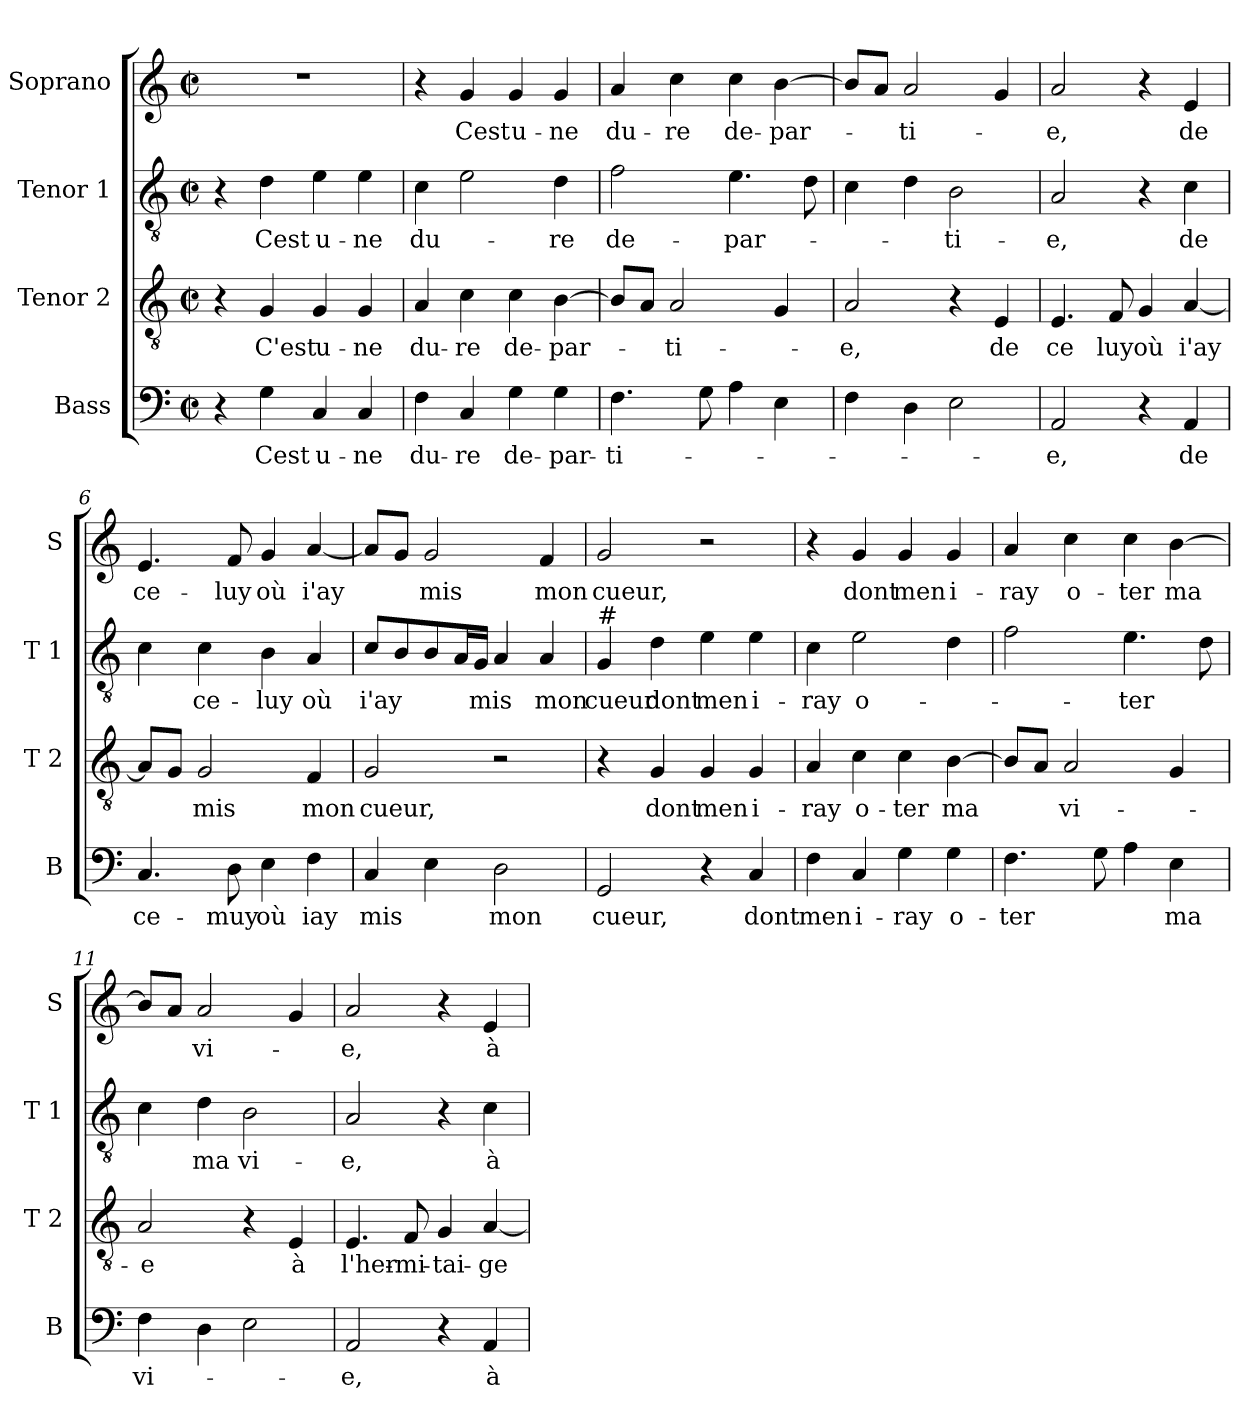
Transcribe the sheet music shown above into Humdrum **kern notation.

**kern	**text	**kern	**text	**kern	**text	**kern	**text
*part4	*part4	*part3	*part3	*part2	*part2	*part1	*part1
*staff4	*staff4	*staff3	*staff3	*staff2	*staff2	*staff1	*staff1
*I"Bass	*	*I"Tenor 2	*	*I"Tenor 1	*	*I"Soprano	*
*I'B	*	*I'T 2	*	*I'T 1	*	*I'S	*
*clefF4	*	*clefGv2	*	*clefGv2	*	*clefG2	*
*k[]	*	*k[]	*	*k[]	*	*k[]	*
*C:	*	*C:	*	*C:	*	*C:	*
*M2/2	*	*M2/2	*	*M2/2	*	*M2/2	*
*met(c|)	*	*met(c|)	*	*met(c|)	*	*met(c|)	*
=1	=1	=1	=1	=1	=1	=1	=1
4r	.	4r	.	4r	.	1r	.
!	!LO:LY:b	!	!LO:LY:b	!	!LO:LY:b	!	!
4G\	Cest	4G/	C'est	4d\	Cest	.	.
!	!LO:LY:b	!	!LO:LY:b	!	!LO:LY:b	!	!
4C/	u-	4G/	u-	4e\	u-	.	.
!	!LO:LY:b	!	!LO:LY:b	!	!LO:LY:b	!	!
4C/	-ne	4G/	-ne	4e\	-ne	.	.
=2	=2	=2	=2	=2	=2	=2	=2
!	!LO:LY:b	!	!LO:LY:b	!	!LO:LY:b	!	!
4F\	du-	4A/	du-	4c\	du-	4r	.
!	!LO:LY:b	!	!LO:LY:b	!	!	!	!LO:LY:b
4C/	-re	4c\	-re	2e\	.	4g/	Cest
!	!LO:LY:b	!	!LO:LY:b	!	!	!	!LO:LY:b
4G\	de-	4c\	de-	.	.	4g/	u-
!	!LO:LY:b	!	!LO:LY:b	!	!LO:LY:b	!	!LO:LY:b
4G\	-par-	[4B\	-par-	4d\	-re	4g/	-ne
=3	=3	=3	=3	=3	=3	=3	=3
!	!LO:LY:b	!	!	!	!LO:LY:b	!	!LO:LY:b
4.F\	-ti-	8B/L]	.	2f\	de-	4a/	du-
.	.	8A/J	.	.	.	.	.
!	!	!	!LO:LY:b	!	!	!	!LO:LY:b
.	.	2A/	-ti-	.	.	4cc\	-re
8G\	.	.	.	.	.	.	.
!	!	!	!	!	!LO:LY:b	!	!LO:LY:b
4A\	.	.	.	4.e\	-par-	4cc\	de-
!	!	!	!	!	!	!	!LO:LY:b
4E\	.	4G/	.	.	.	[4b\	-par-
.	.	.	.	8d\	.	.	.
=4	=4	=4	=4	=4	=4	=4	=4
!	!	!	!LO:LY:b	!	!	!	!
4F\	.	2A/	-e,	4c\	.	8b/L]	.
.	.	.	.	.	.	8a/J	.
!	!	!	!	!	!	!	!LO:LY:b
4D\	.	.	.	4d\	.	2a/	-ti-
!	!	!	!	!	!LO:LY:b	!	!
2E\	.	4r	.	2B\	-ti-	.	.
!	!	!	!LO:LY:b	!	!	!	!
.	.	4E/	de	.	.	4g/	.
=5	=5	=5	=5	=5	=5	=5	=5
!	!LO:LY:b	!	!LO:LY:b	!	!LO:LY:b	!	!LO:LY:b
2AA/	-e,	4.E/	ce	2A/	-e,	2a/	-e,
!	!	!	!LO:LY:b	!	!	!	!
.	.	8F/	luy	.	.	.	.
!	!	!	!LO:LY:b	!	!	!	!
4r	.	4G/	où	4r	.	4r	.
!	!LO:LY:b	!	!LO:LY:b	!	!LO:LY:b	!	!LO:LY:b
4AA/	de	[4A/	i'ay	4c\	de	4e/	de
!!LO:LB:g=z
=6	=6	=6	=6	=6	=6	=6	=6
!	!LO:LY:b	!	!	!	!	!	!LO:LY:b
4.C/	ce-	8A/L]	.	4c\	.	4.e/	ce-
.	.	8G/J	.	.	.	.	.
!	!	!	!LO:LY:b	!	!LO:LY:b	!	!
.	.	2G/	mis	4c\	ce-	.	.
!	!LO:LY:b	!	!	!	!	!	!LO:LY:b
8D\	-muy	.	.	.	.	8f/	-luy
!	!LO:LY:b	!	!	!	!LO:LY:b	!	!LO:LY:b
4E\	où	.	.	4B\	-luy	4g/	où
!	!LO:LY:b	!	!LO:LY:b	!	!LO:LY:b	!	!LO:LY:b
4F\	iay	4F/	mon	4A/	où	[4a/	i'ay
=7	=7	=7	=7	=7	=7	=7	=7
!	!LO:LY:b	!	!LO:LY:b	!	!LO:LY:b	!	!
4C/	mis	2G/	cueur,	8c/L	i'ay	8a/L]	.
.	.	.	.	8B/	.	8g/J	.
!	!	!	!	!	!	!	!LO:LY:b
4E\	.	.	.	8B/	.	2g/	mis
.	.	.	.	16A/L	.	.	.
!	!	!	!	!	!LO:LY:b	!	!
.	.	.	.	16G/JJ	mis	.	.
!	!LO:LY:b	!	!	!	!	!	!
2D\	mon	2r	.	4A/	.	.	.
!	!	!	!	!	!LO:LY:b	!	!LO:LY:b
.	.	.	.	4A/	mon	4f/	mon
=8	=8	=8	=8	=8	=8	=8	=8
!	!	!	!	!LO:TX:a:t=#	!	!	!
!	!LO:LY:b	!	!	!	!LO:LY:b	!	!LO:LY:b
2GG/	cueur,	4r	.	4G/	cueur	2g/	cueur,
!	!	!	!LO:LY:b	!	!LO:LY:b	!	!
.	.	4G/	dont	4d\	dont	.	.
!	!	!	!LO:LY:b	!	!LO:LY:b	!	!
4r	.	4G/	men	4e\	men	2r	.
!	!LO:LY:b	!	!LO:LY:b	!	!LO:LY:b	!	!
4C/	dont	4G/	i-	4e\	i-	.	.
=9	=9	=9	=9	=9	=9	=9	=9
!	!LO:LY:b	!	!LO:LY:b	!	!LO:LY:b	!	!
4F\	men	4A/	-ray	4c\	-ray	4r	.
!	!LO:LY:b	!	!LO:LY:b	!	!LO:LY:b	!	!LO:LY:b
4C/	i-	4c\	o-	2e\	o-	4g/	dont
!	!LO:LY:b	!	!LO:LY:b	!	!	!	!LO:LY:b
4G\	-ray	4c\	-ter	.	.	4g/	men
!	!LO:LY:b	!	!LO:LY:b	!	!	!	!LO:LY:b
4G\	o-	[4B\	ma	4d\	.	4g/	i-
=10	=10	=10	=10	=10	=10	=10	=10
!	!LO:LY:b	!	!	!	!	!	!LO:LY:b
4.F\	-ter	8B/L]	.	2f\	.	4a/	-ray
.	.	8A/J	.	.	.	.	.
!	!	!	!LO:LY:b	!	!	!	!LO:LY:b
.	.	2A/	vi-	.	.	4cc\	o-
8G\	.	.	.	.	.	.	.
!	!	!	!	!	!LO:LY:b	!	!LO:LY:b
4A\	.	.	.	4.e\	-ter	4cc\	-ter
!	!LO:LY:b	!	!	!	!	!	!LO:LY:b
4E\	ma	4G/	.	.	.	[4b\	ma
.	.	.	.	8d\	.	.	.
!!LO:PB:g=z
=11	=11	=11	=11	=11	=11	=11	=11
!	!LO:LY:b	!	!LO:LY:b	!	!	!	!
4F\	vi-	2A/	-e	4c\	.	8b/L]	.
.	.	.	.	.	.	8a/J	.
!	!	!	!	!	!LO:LY:b	!	!LO:LY:b
4D\	.	.	.	4d\	ma	2a/	vi-
!	!	!	!	!	!LO:LY:b	!	!
2E\	.	4r	.	2B\	vi-	.	.
!	!	!	!LO:LY:b	!	!	!	!
.	.	4E/	à	.	.	4g/	.
=12	=12	=12	=12	=12	=12	=12	=12
!	!LO:LY:b	!	!LO:LY:b	!	!LO:LY:b	!	!LO:LY:b
2AA/	-e,	4.E/	l'her-	2A/	-e,	2a/	-e,
!	!	!	!LO:LY:b	!	!	!	!
.	.	8F/	-mi-	.	.	.	.
!	!	!	!LO:LY:b	!	!	!	!
4r	.	4G/	-tai-	4r	.	4r	.
!	!LO:LY:b	!	!LO:LY:b	!	!LO:LY:b	!	!LO:LY:b
4AA/	à	[4A/	-ge	4c\	à	4e/	à
=	=	=	=	=	=	=	=
*-	*-	*-	*-	*-	*-	*-	*-
